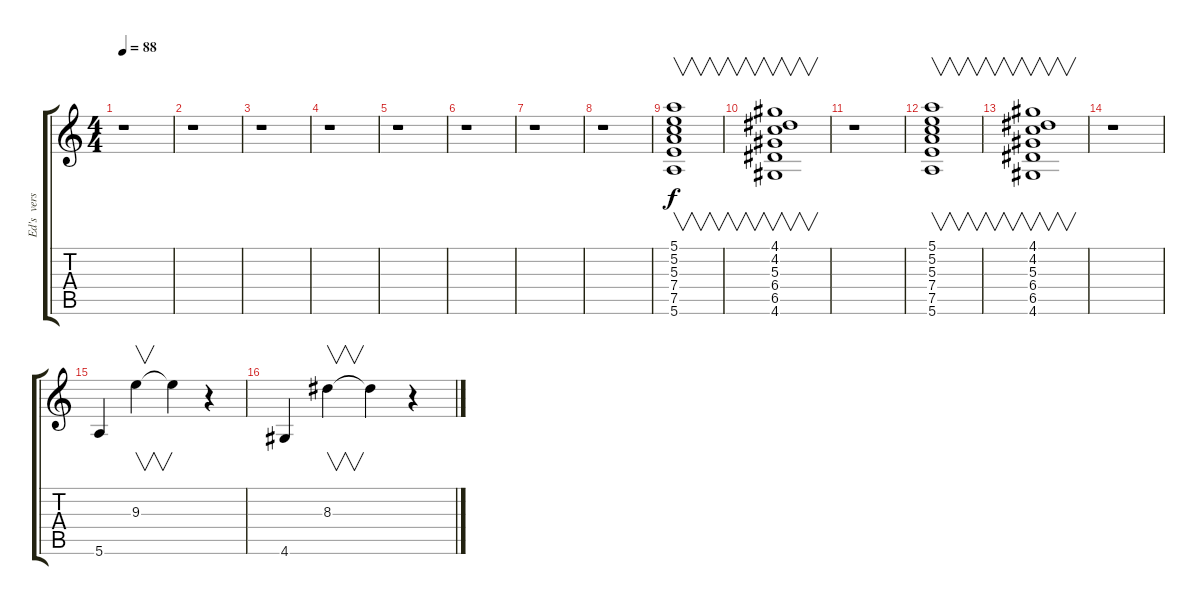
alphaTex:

\track ("Ed's  versos" "Ed's  vers") {instrument electricguitarclean}
\staff {score tabs}
\tuning (E4 B3 G3 D3 A2 E2) {hide}
\ts (4 4)
\tempo 88
\clef g2
\ks c
r.1{dy f} |
r.1 |
r.1 |
r.1 |
r.1 |
r.1 |
r.1 |
r.1 |
(5.1 5.2 5.3 7.4 7.5 5.6).1{v} |
(4.1 4.2 5.3 6.4 6.5 4.6).1{v} |
r.1 |
(5.1 5.2 5.3 7.4 7.5 5.6).1{v} |
(4.1 4.2 5.3 6.4 6.5 4.6).1{v} |
r.1 |
5.6.4 9.3.4{v} 9.3{t}.4 r.4 |
4.6.4 8.3.4{v} 8.3{t}.4 r.4
